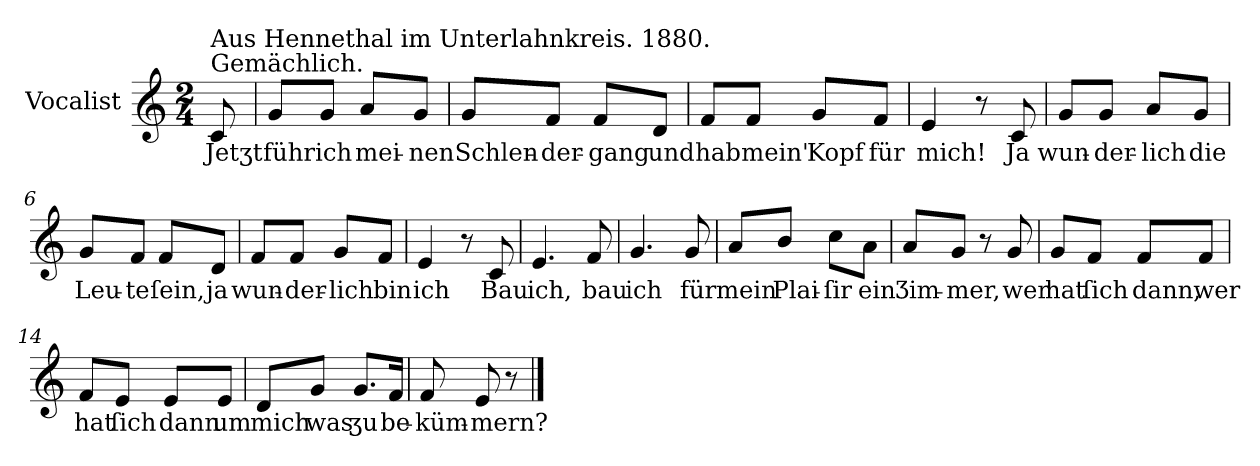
**kern	**text
*part1	*part1
*staff1	*staff1
*I"Vocalist	*
*k[]	*
*C:	*
*M2/4	*
=	=
!LO:TX:a:t=Gemächlich.	!
!LO:TX:a:t=Aus Hennethal im Unterlahnkreis. 1880.	!
8c	Jetʒt
=1	=1
8gL	führ
8gJ	ich
8aL	mei-
8gJ	-nen
=2	=2
8gL	Schlen-
8fJ	-der-
8fL	-gang
8dJ	und
=3	=3
8fL	hab
8fJ	mein'
8gL	Kopf
8fJ	für
=4	=4
4e	mich!
8r	.
8c	Ja
=5	=5
8gL	wun-
8gJ	-der-
8aL	-lich
8gJ	die
=6	=6
8gL	Leu-
8fJ	-te
8fL	ſein,
8dJ	ja
=7	=7
8fL	wun-
8fJ	-der-
8gL	-lich
8fJ	bin
=8	=8
4e	ich
8r	.
8c	Bau
=9	=9
4.e	ich,
8f	bau
=10	=10
4.g	ich
8g	für
=11	=11
8aL	mein
8bJ	Plai-
8ccL	-ſir
8aJ	ein
=12	=12
8aL	Ʒim-
8gJ	-mer,
8r	.
8g	wer
=13	=13
8gL	hat
8fJ	ſich
8fL	dann,
8fJ	wer
=14	=14
8fL	hat
8eJ	ſich
8eL	dann
8eJ	um
=15	=15
8dL	mich
8gJ	was
8.gL	ʒu
16fJk	be-
=16	=16
8f	-küm-
8e	-mern?
8r	.
==	==
*-	*-
